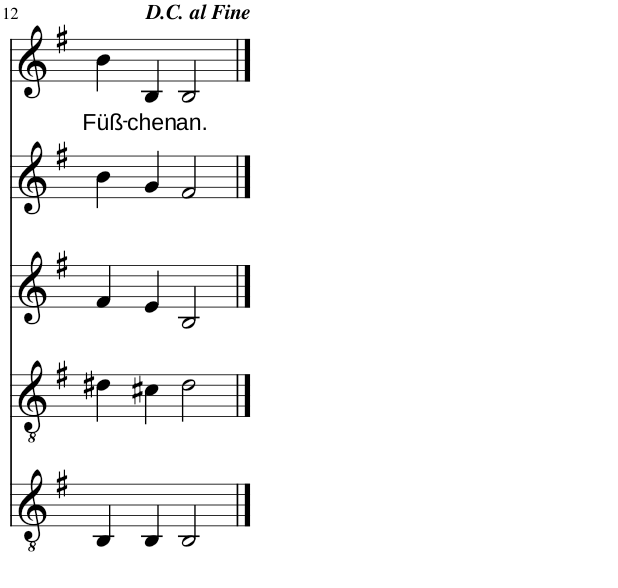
**kern	**kern	**kern	**kern	**kern	**text
*part5	*part4	*part3	*part2	*part1	*part1
*staff5	*staff4	*staff3	*staff2	*staff1	*staff1
*I"Bass	*I"Gitarre	*I"XYL	*I"Flöte/XYL	*I"Gesang	*
!!LO:PB:g=z
*clefGv2	*clefGv2	*clefG2	*clefG2	*clefG2	*
*k[f#]	*k[f#]	*k[f#]	*k[f#]	*k[f#]	*
*M4/4	*M4/4	*M4/4	*M4/4	*M4/4	*
*met(c)	*met(c)	*met(c)	*met(c)	*met(c)	*
=12	=12	=12	=12	=12	=12
!	!	!	!	!	!LO:LY:b
4BB/	4d#X\	4f#/	4b\	4b\	Füß-
!	!	!	!	!	!LO:LY:b
4BB/	4c#X\	4e/	4g/	4B/	-chen
!	!	!	!	!	!LO:LY:b
2BB/	2d#\	2B/	2f#/	2B/	an.
==	==	==	==	==	==
*-	*-	*-	*-	*-	*-
